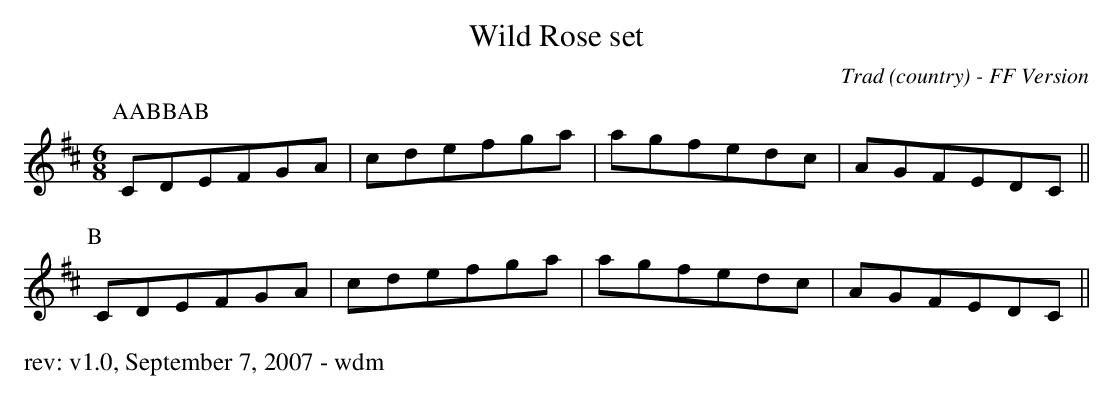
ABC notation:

X:1
T: Wild Rose set
O: Trad (country) - FF Version
M: 6/8
K: Dmaj
P: AABBAB
P:A
CDEFGA|cdefga|agfedc|AGFEDC||
P:B
CDEFGA|cdefga|agfedc|AGFEDC||
